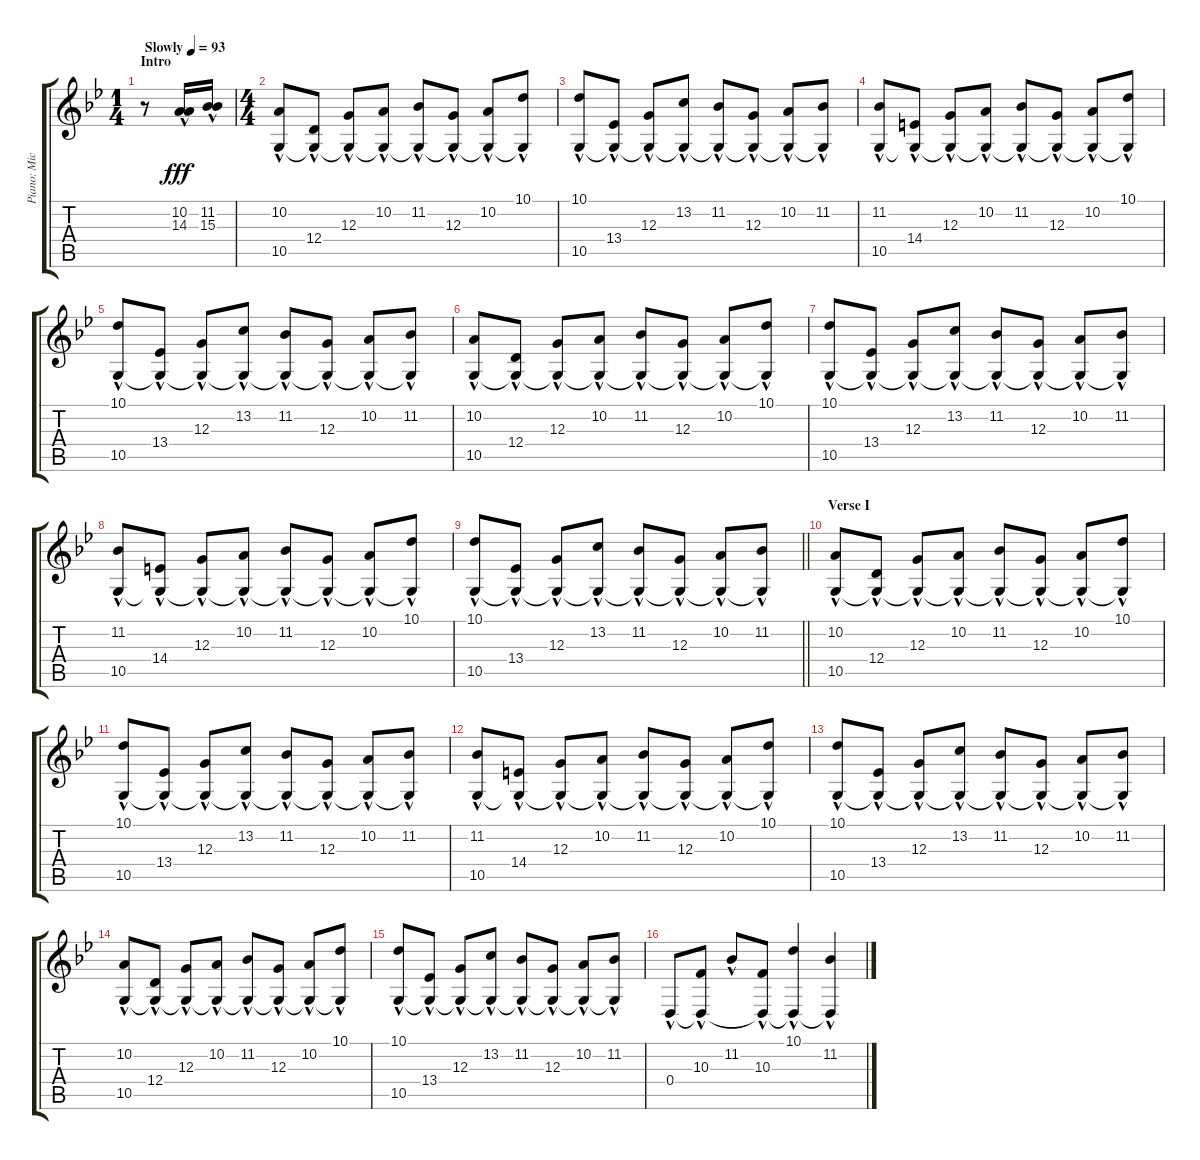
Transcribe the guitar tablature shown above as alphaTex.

\track ("Piano: Michael" "Piano: Mic") {instrument acousticgrandpiano}
\staff {score tabs}
\tuning (E4 B3 G3 D3 A2 E2) {hide}
\ts (1 4)
\section ("" "Intro")
\tempo (93 "Slowly")
\clef g2
\ks bb
r.8{dy fff instrument acousticgrandpiano} (10.2{hac} 14.3).16 (11.2{hac} 15.3).16 |
\ts (4 4)
(10.2{hac} 10.5{hac}).8 (12.4{hac} 10.5{t}).8 (12.3{hac} 10.5{t}).8 (10.2{hac} 10.5{t}).8 (11.2{hac} 10.5{t}).8 (12.3{hac} 10.5{t}).8 (10.2{hac} 10.5{t}).8 (10.1{hac} 10.5{t}).8 |
(10.1{hac} 10.5{hac}).8 (13.4{hac} 10.5{t}).8 (12.3{hac} 10.5{t}).8 (13.2{hac} 10.5{t}).8 (11.2{hac} 10.5{t}).8 (12.3{hac} 10.5{t}).8 (10.2{hac} 10.5{t}).8 (11.2{hac} 10.5{t}).8 |
(11.2{hac} 10.5{hac}).8 (14.4{hac} 10.5{t}).8 (12.3{hac} 10.5{t}).8 (10.2{hac} 10.5{t}).8 (11.2{hac} 10.5{t}).8 (12.3{hac} 10.5{t}).8 (10.2{hac} 10.5{t}).8 (10.1{hac} 10.5{t}).8 |
(10.1{hac} 10.5{hac}).8 (13.4{hac} 10.5{t}).8 (12.3{hac} 10.5{t}).8 (13.2{hac} 10.5{t}).8 (11.2{hac} 10.5{t}).8 (12.3{hac} 10.5{t}).8 (10.2{hac} 10.5{t}).8 (11.2{hac} 10.5{t}).8 |
(10.2{hac} 10.5{hac}).8 (12.4{hac} 10.5{t}).8 (12.3{hac} 10.5{t}).8 (10.2{hac} 10.5{t}).8 (11.2{hac} 10.5{t}).8 (12.3{hac} 10.5{t}).8 (10.2{hac} 10.5{t}).8 (10.1{hac} 10.5{t}).8 |
(10.1{hac} 10.5{hac}).8 (13.4{hac} 10.5{t}).8 (12.3{hac} 10.5{t}).8 (13.2{hac} 10.5{t}).8 (11.2{hac} 10.5{t}).8 (12.3{hac} 10.5{t}).8 (10.2{hac} 10.5{t}).8 (11.2{hac} 10.5{t}).8 |
(11.2{hac} 10.5{hac}).8 (14.4{hac} 10.5{t}).8 (12.3{hac} 10.5{t}).8 (10.2{hac} 10.5{t}).8 (11.2{hac} 10.5{t}).8 (12.3{hac} 10.5{t}).8 (10.2{hac} 10.5{t}).8 (10.1{hac} 10.5{t}).8 |
\barLineRight lightlight
(10.1{hac} 10.5{hac}).8 (13.4{hac} 10.5{t}).8 (12.3{hac} 10.5{t}).8 (13.2{hac} 10.5{t}).8 (11.2{hac} 10.5{t}).8 (12.3{hac} 10.5{t}).8 (10.2{hac} 10.5{t}).8 (11.2{hac} 10.5{t}).8 |
\section ("" "Verse I")
(10.2{hac} 10.5{hac}).8 (12.4{hac} 10.5{t}).8 (12.3{hac} 10.5{t}).8 (10.2{hac} 10.5{t}).8 (11.2{hac} 10.5{t}).8 (12.3{hac} 10.5{t}).8 (10.2{hac} 10.5{t}).8 (10.1{hac} 10.5{t}).8 |
(10.1{hac} 10.5{hac}).8 (13.4{hac} 10.5{t}).8 (12.3{hac} 10.5{t}).8 (13.2{hac} 10.5{t}).8 (11.2{hac} 10.5{t}).8 (12.3{hac} 10.5{t}).8 (10.2{hac} 10.5{t}).8 (11.2{hac} 10.5{t}).8 |
(11.2{hac} 10.5{hac}).8 (14.4{hac} 10.5{t}).8 (12.3{hac} 10.5{t}).8 (10.2{hac} 10.5{t}).8 (11.2{hac} 10.5{t}).8 (12.3{hac} 10.5{t}).8 (10.2{hac} 10.5{t}).8 (10.1{hac} 10.5{t}).8 |
(10.1{hac} 10.5{hac}).8 (13.4{hac} 10.5{t}).8 (12.3{hac} 10.5{t}).8 (13.2{hac} 10.5{t}).8 (11.2{hac} 10.5{t}).8 (12.3{hac} 10.5{t}).8 (10.2{hac} 10.5{t}).8 (11.2{hac} 10.5{t}).8 |
(10.2{hac} 10.5{hac}).8 (12.4{hac} 10.5{t}).8 (12.3{hac} 10.5{t}).8 (10.2{hac} 10.5{t}).8 (11.2{hac} 10.5{t}).8 (12.3{hac} 10.5{t}).8 (10.2{hac} 10.5{t}).8 (10.1{hac} 10.5{t}).8 |
(10.1{hac} 10.5{hac}).8 (13.4{hac} 10.5{t}).8 (12.3{hac} 10.5{t}).8 (13.2{hac} 10.5{t}).8 (11.2{hac} 10.5{t}).8 (12.3{hac} 10.5{t}).8 (10.2{hac} 10.5{t}).8 (11.2{hac} 10.5{t}).8 |
0.4{hac}.8 (10.3{hac} 0.4{t}).8 11.2{hac}.8 (10.3{hac} 0.4{t}).8 (10.1{hac} 0.4{t}).4 (11.2{hac} 0.4{t}).4
